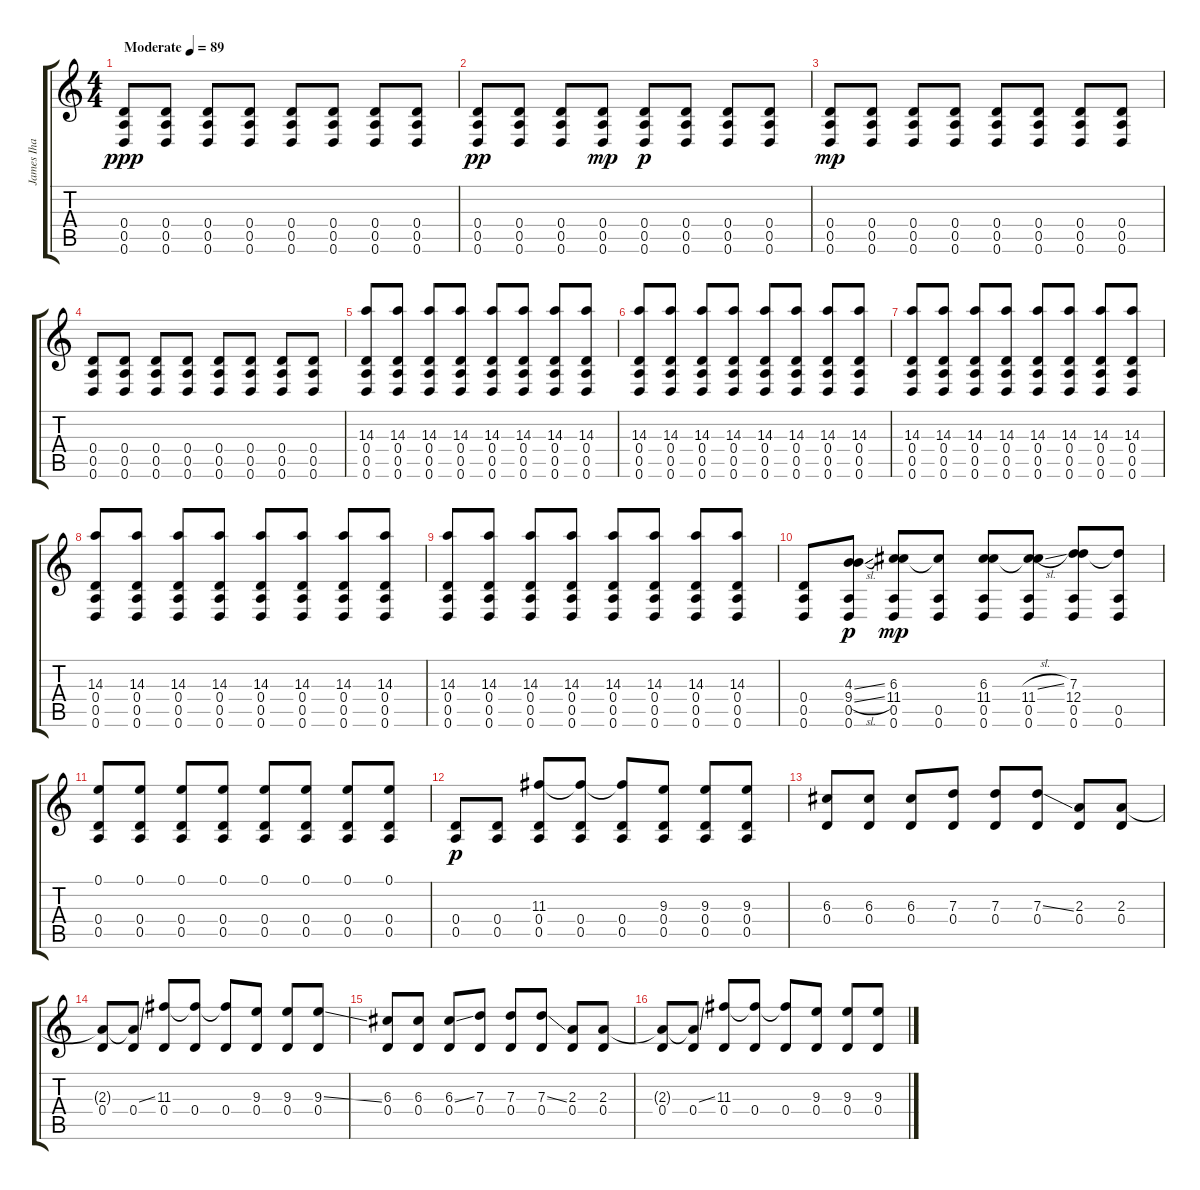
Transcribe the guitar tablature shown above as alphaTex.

\track ("James Iha" "James Iha") {instrument acousticguitarsteel}
\staff {score tabs}
\tuning (E4 B3 G3 D3 A2 D2) {hide}
\ts (4 4)
\tempo (89 "Moderate")
\clef g2
\ks c
(0.4 0.5 0.6).8{dy ppp instrument acousticguitarsteel} (0.4 0.5 0.6).8 (0.4 0.5 0.6).8 (0.4 0.5 0.6).8 (0.4 0.5 0.6).8 (0.4 0.5 0.6).8 (0.4 0.5 0.6).8 (0.4 0.5 0.6).8 |
(0.4 0.5 0.6).8{dy pp} (0.4 0.5 0.6).8 (0.4 0.5 0.6).8 (0.4 0.5 0.6).8{dy mp} (0.4 0.5 0.6).8{dy p} (0.4 0.5 0.6).8 (0.4 0.5 0.6).8 (0.4 0.5 0.6).8 |
(0.4 0.5 0.6).8{dy mp} (0.4 0.5 0.6).8 (0.4 0.5 0.6).8 (0.4 0.5 0.6).8 (0.4 0.5 0.6).8 (0.4 0.5 0.6).8 (0.4 0.5 0.6).8 (0.4 0.5 0.6).8 |
(0.4 0.5 0.6).8{balance 2} (0.4 0.5 0.6).8 (0.4 0.5 0.6).8 (0.4 0.5 0.6).8 (0.4 0.5 0.6).8 (0.4 0.5 0.6).8 (0.4 0.5 0.6).8 (0.4 0.5 0.6).8 |
(14.3 0.4 0.5 0.6).8{balance 4} (14.3 0.4 0.5 0.6).8 (14.3 0.4 0.5 0.6).8 (14.3 0.4 0.5 0.6).8 (14.3 0.4 0.5 0.6).8 (14.3 0.4 0.5 0.6).8 (14.3 0.4 0.5 0.6).8 (14.3 0.4 0.5 0.6).8 |
(14.3 0.4 0.5 0.6).8{balance 6} (14.3 0.4 0.5 0.6).8 (14.3 0.4 0.5 0.6).8 (14.3 0.4 0.5 0.6).8 (14.3 0.4 0.5 0.6).8 (14.3 0.4 0.5 0.6).8 (14.3 0.4 0.5 0.6).8 (14.3 0.4 0.5 0.6).8 |
(14.3 0.4 0.5 0.6).8{balance 8} (14.3 0.4 0.5 0.6).8 (14.3 0.4 0.5 0.6).8 (14.3 0.4 0.5 0.6).8 (14.3 0.4 0.5 0.6).8 (14.3 0.4 0.5 0.6).8 (14.3 0.4 0.5 0.6).8 (14.3 0.4 0.5 0.6).8 |
(14.3 0.4 0.5 0.6).8 (14.3 0.4 0.5 0.6).8 (14.3 0.4 0.5 0.6).8 (14.3 0.4 0.5 0.6).8 (14.3 0.4 0.5 0.6).8 (14.3 0.4 0.5 0.6).8 (14.3 0.4 0.5 0.6).8 (14.3 0.4 0.5 0.6).8 |
(14.3 0.4 0.5 0.6).8 (14.3 0.4 0.5 0.6).8 (14.3 0.4 0.5 0.6).8 (14.3 0.4 0.5 0.6).8 (14.3 0.4 0.5 0.6).8 (14.3 0.4 0.5 0.6).8 (14.3 0.4 0.5 0.6).8 (14.3 0.4 0.5 0.6).8 |
(0.4 0.5 0.6).8 (4.3{sl} 9.4{sl} 0.5 0.6).8{dy p} (6.3 11.4 0.5 0.6).8{dy mp} (11.4{t} 0.5 0.6).8 (6.3 11.4 0.5 0.6).8 (6.3{sl t} 11.4 0.5 0.6).8 (7.3 12.4 0.5 0.6).8 (12.4{t} 0.5 0.6).8 |
(0.1 0.4 0.5).8 (0.1 0.4 0.5).8 (0.1 0.4 0.5).8 (0.1 0.4 0.5).8 (0.1 0.4 0.5).8 (0.1 0.4 0.5).8 (0.1 0.4 0.5).8 (0.1 0.4 0.5).8 |
(0.4 0.5).8{dy p} (0.4 0.5).8 (11.3 0.4 0.5).8{balance 10} (11.3{t} 0.4 0.5).8 (11.3{t} 0.4 0.5).8 (9.3 0.4 0.5).8 (9.3 0.4 0.5).8 (9.3 0.4 0.5).8 |
(6.3 0.4).8 (6.3 0.4).8 (6.3 0.4).8 (7.3 0.4).8 (7.3 0.4).8 (7.3{ss} 0.4).8 (2.3 0.4).8 (2.3 0.4).8 |
(2.3{t} 0.4).8 (2.3{ss t} 0.4).8 (11.3 0.4).8 (11.3{t} 0.4).8 (11.3{t} 0.4).8 (9.3 0.4).8 (9.3 0.4).8 (9.3{ss} 0.4).8 |
(6.3 0.4).8 (6.3 0.4).8 (6.3{ss} 0.4).8 (7.3 0.4).8 (7.3 0.4).8 (7.3{ss} 0.4).8 (2.3 0.4).8 (2.3 0.4).8 |
(2.3{t} 0.4).8 (2.3{ss t} 0.4).8 (11.3 0.4).8 (11.3{t} 0.4).8 (11.3{t} 0.4).8 (9.3 0.4).8 (9.3 0.4).8 (9.3{ss} 0.4).8
